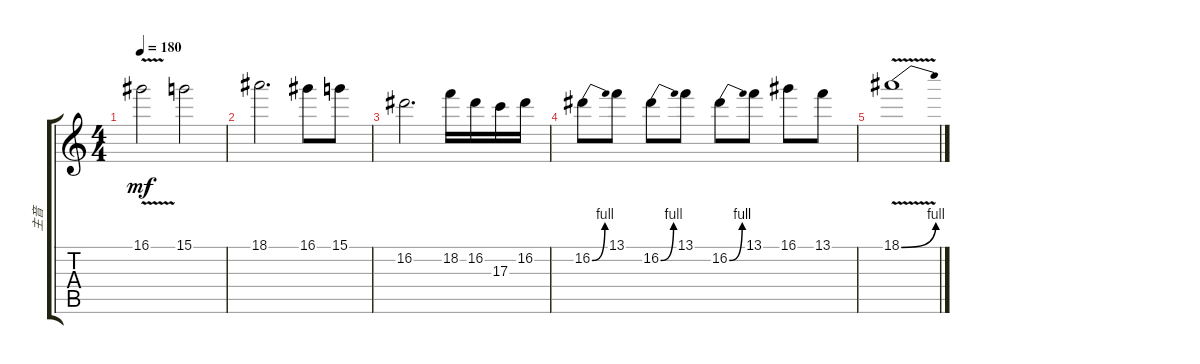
\track ("主音" "主音") {instrument distortionguitar}
\staff {score tabs}
\tuning (E4 B3 G3 D3 A2 E2) {hide}
\ts (4 4)
\tempo 180
\clef g2
\ks c
16.1{v t}.2{dy mf} 15.1.2 |
18.1.2{d} 16.1.8 15.1.8 |
16.2.2{d} 18.2.16 16.2.16 17.3.16 16.2.16 |
16.2{be (bend 0 0 60 4)}.8 13.1.8 16.2{be (bend 0 0 60 4)}.8 13.1.8 16.2{be (bend 0 0 60 4)}.8 13.1.8 16.1.8 13.1.8 |
18.1{be (bend 0 0 60 4) v}.1
